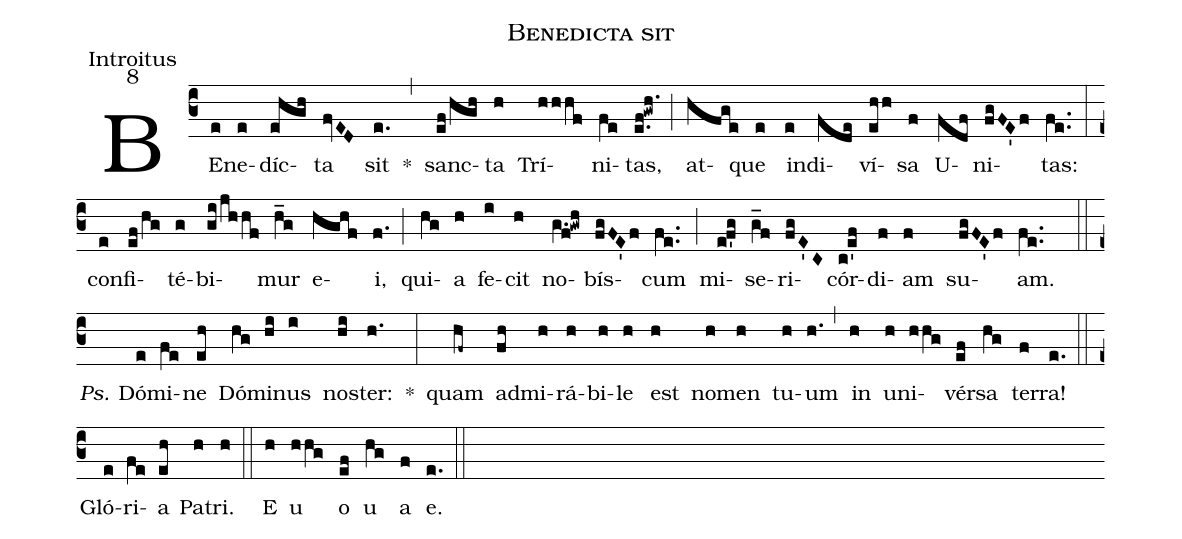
name:Benedicta sit;
office-part:Introitus;
mode:8;
%%
(c3) BE(e)ne(e)díc(ehgh)ta(fvED) sit(e.) *(,) sanc(ef/hgh)ta(h) Trí(hhhf)ni(fe)tas,(e.f!gwh.) (;) at(hfge)que(e) in(e)di(fde)ví(ehh)sa(f) U(fdf)ni(fgFE'f)tas:(fe..) (:)
con(e)fi(ef/hg)té(g)bi(gi/jhhf)mur(h_g) e(hghf)i,(f.) (;) qui(hg)a(h) fe(i)cit(h) no(g.f!gwh)bís(fgFE'f)cum(fe..) (;) mi(e!f'g)se(g_f)ri(fgE'C)cór(c!e'f)di(f)am(f) su(fgFE'f)am.(fe..) (::)
<i>Ps.</i> Dó(e)mi(fe)ne(eh) Dó(hg)mi(hi)nus(i) nos(hi)ter:(h.) *(:)
quam(hf~) ad(fh)mi(h)rá(h)bi(h)le(h) est(h) no(h)men(h) tu(h)um(h.) (,) in(h) u(h)ni(hhg)vér(ef)sa(hg) ter(f)ra!(e.) (::)
Gló(e)ri(fe)a(eh) Pa(h)tri.(h) (::)
E(h) u(hhg) o(ef) u(hg) a(f) e.(e.) (::)
